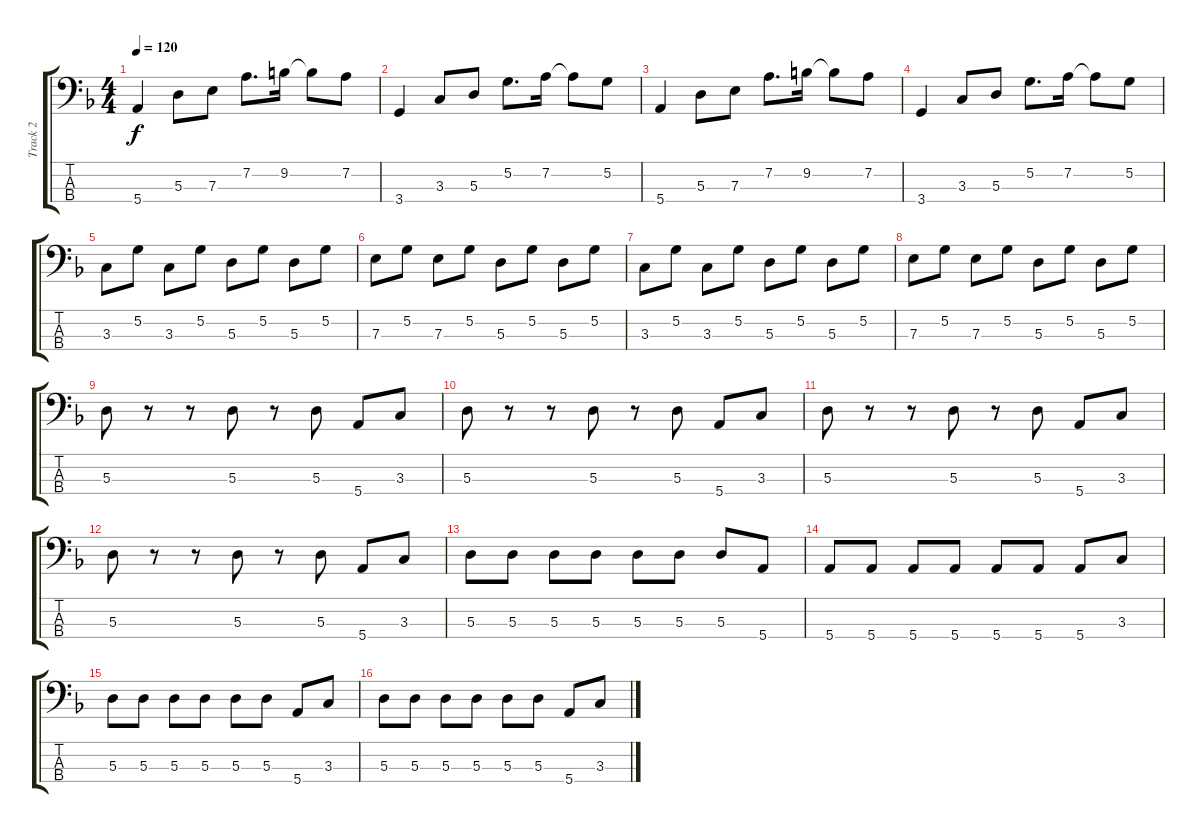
\track ("Track 2" "Track 2") {instrument electricbassfinger}
\staff {score tabs}
\tuning (G2 D2 A1 E1) {hide}
\ts (4 4)
\tempo 120
\clef f4
\ks dminor
5.4.4{dy f} 5.3.8 7.3.8 7.2.8{d} 9.2.16 9.2{t}.8 7.2.8 |
3.4.4 3.3.8 5.3.8 5.2.8{d} 7.2.16 7.2{t}.8 5.2.8 |
5.4.4 5.3.8 7.3.8 7.2.8{d} 9.2.16 9.2{t}.8 7.2.8 |
3.4.4 3.3.8 5.3.8 5.2.8{d} 7.2.16 7.2{t}.8 5.2.8 |
3.3.8 5.2.8 3.3.8 5.2.8 5.3.8 5.2.8 5.3.8 5.2.8 |
7.3.8 5.2.8 7.3.8 5.2.8 5.3.8 5.2.8 5.3.8 5.2.8 |
3.3.8 5.2.8 3.3.8 5.2.8 5.3.8 5.2.8 5.3.8 5.2.8 |
7.3.8 5.2.8 7.3.8 5.2.8 5.3.8 5.2.8 5.3.8 5.2.8 |
5.3.8 r.8 r.8 5.3.8 r.8 5.3.8 5.4.8 3.3.8 |
5.3.8 r.8 r.8 5.3.8 r.8 5.3.8 5.4.8 3.3.8 |
5.3.8 r.8 r.8 5.3.8 r.8 5.3.8 5.4.8 3.3.8 |
5.3.8 r.8 r.8 5.3.8 r.8 5.3.8 5.4.8 3.3.8 |
5.3.8 5.3.8 5.3.8 5.3.8 5.3.8 5.3.8 5.3.8 5.4.8 |
5.4.8 5.4.8 5.4.8 5.4.8 5.4.8 5.4.8 5.4.8 3.3.8 |
5.3.8 5.3.8 5.3.8 5.3.8 5.3.8 5.3.8 5.4.8 3.3.8 |
5.3.8 5.3.8 5.3.8 5.3.8 5.3.8 5.3.8 5.4.8 3.3.8
